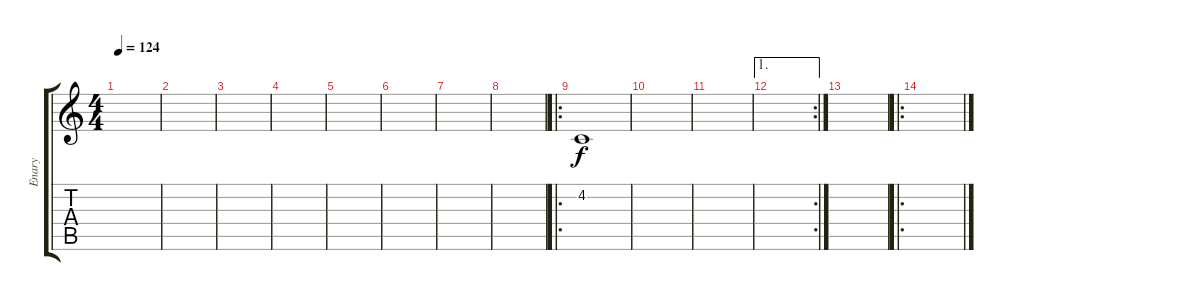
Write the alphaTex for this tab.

\track ("Enary" "Enary") {instrument tubularbells}
\staff {score tabs}
\tuning (Db4 Ab3 E3 B2 Gb2 B1) {hide}
\ts (4 4)
\tempo 124
\clef g2
\ks c
|
|
|
|
|
|
|
|
\ro
4.2.1 |
|
|
\ae 1
\rc 2
|
|
\ro
